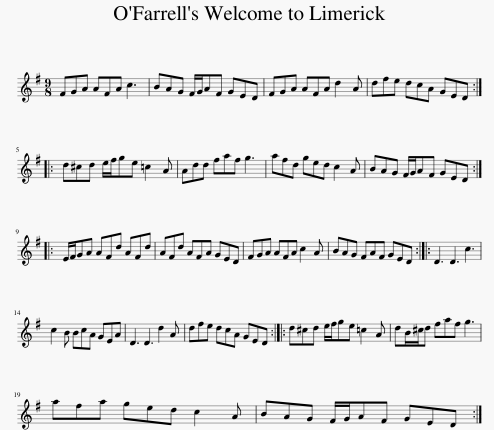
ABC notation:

X:1
L:1/8
M:9/8
I:linebreak $
K:G
V:1 treble
V:1
 FGA AFA c3 | BAG F/G/AF GED | FGA AFA d2 A | dfe dcA GED ::$ d^cd e/f/ge =c2 A | %5
 Add faf g3 | afd ged c2 A | BAG F/G/AF GED ::$ E/F/GA AFd AFd | AFd AFA GED | %10
 FGA AFA c2 A | BAG FAF GED :: D3 D3 c3 |$ c2 B BcA GEA | D3 D3 d2 A | %15
 dfe dcA GED :: d^cd e/f/ge =c2 A | dB/^c/d faf g3 |$ afa ged c2 A | BAG F/G/AF GED :| %20
